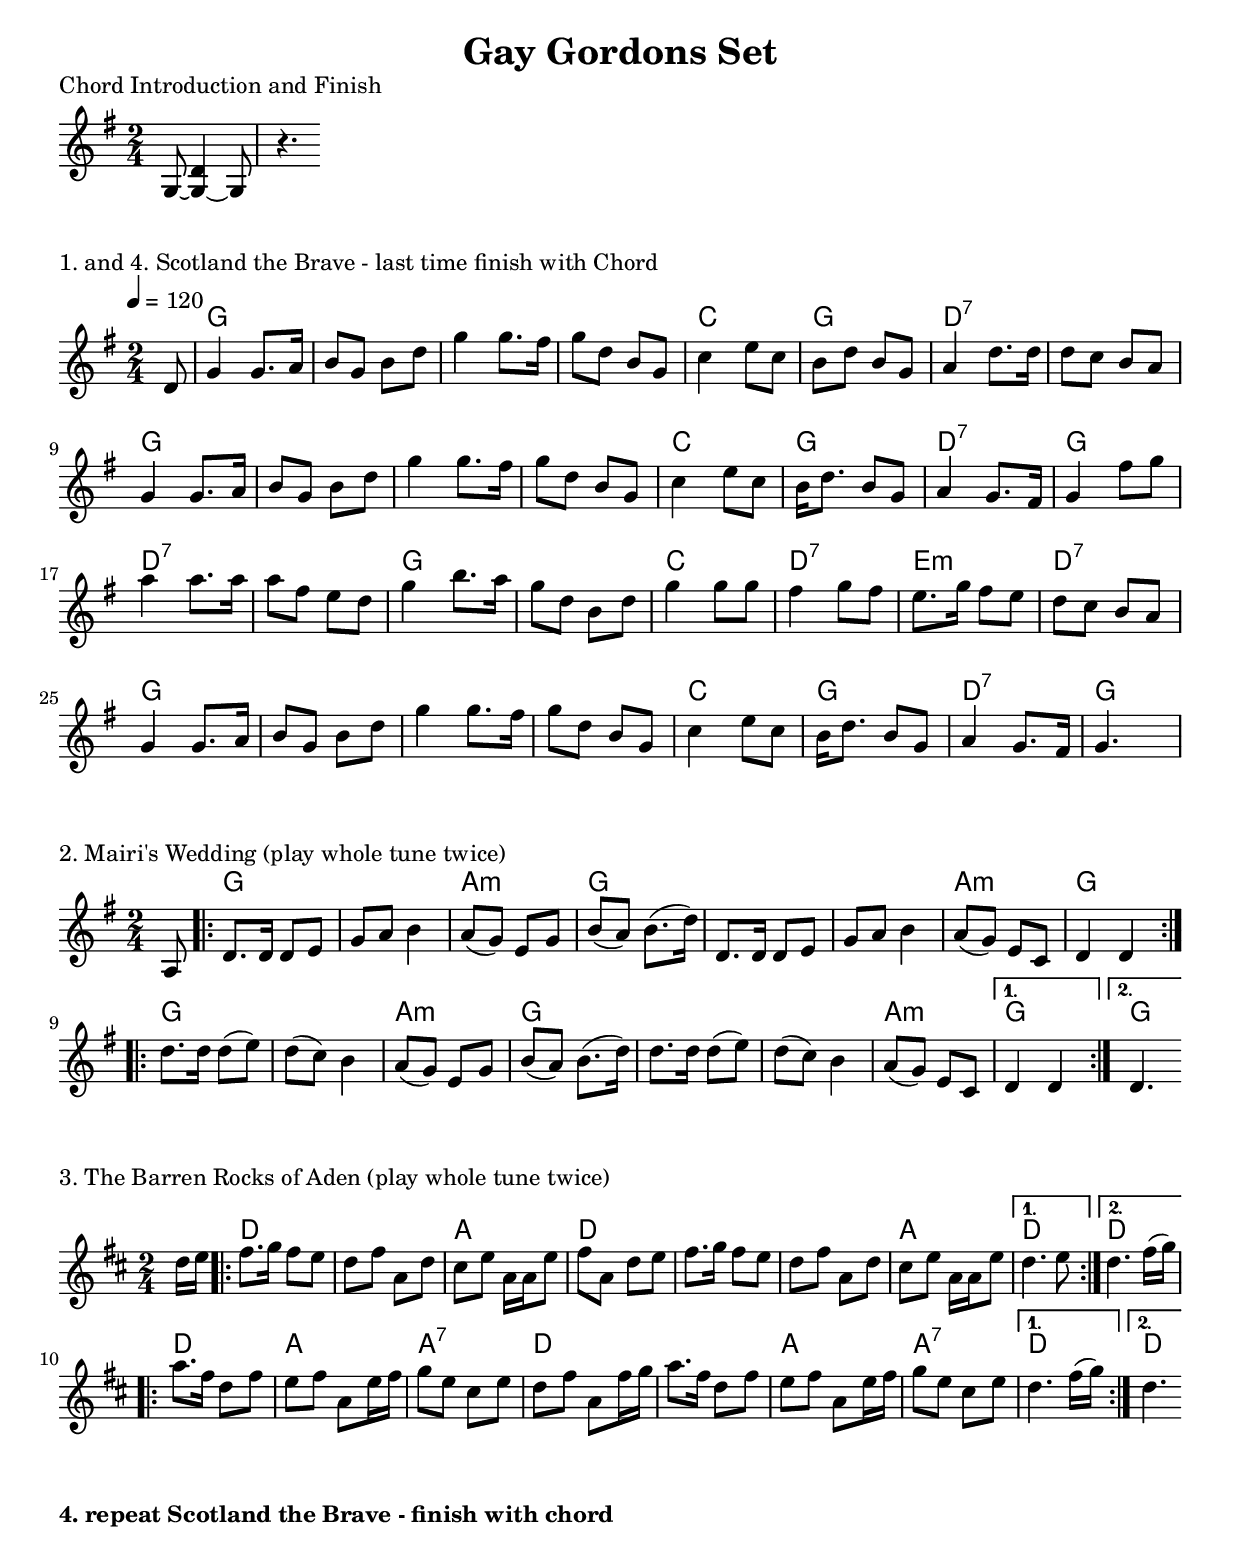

\version "2.18.2"  

\header{
  title = "Gay Gordons Set"
}

\include "english.ly"
\layout { indent = 0.0\cm }

\paper {
  page-count = #1
}

% ----------------------------------------------------------------------------
% ----------------------------------------------------------------------------
scotland_the_brave_melody = \relative d' {
  \clef treble
  \key g \major
  \time 2/4
  \tempo 4 = 120
  \partial 8 d8 | 
  g4 g8. a16 | b8 g b d | g4 g8. fs16 | g8 d b g | c4 e8 c | b d b g | a4 d8. d16 | d8 c b a | \break
  g4 g8. a16 | b8 g b d | g4 g8. fs16 | g8 d b g | c4 e8 c | b16 d8. b8 g | a4 g8. fs16 | g4 fs'8 g8 | \break
  a4 a8. a16 | a8 fs e d | g4 b8. a16 | g8 d b d | g4 g8 g | fs4 g8 fs | e8. g16 fs8 e | d c b a | \break
  g4 g8. a16 | b8 g b d | g4 g8. fs16 | g8 d b g | c4 e8 c | b16 d8. b8 g | a4 g8. fs16 | g4. s8
}

scotland_the_brave_chords = \chordmode {
  \partial 8 s8 |
  g2 | g | g | g | c | g | d:7 | d:7 | \break
  g2 | g | g | g | c | g | d:7 | g | \break
  d:7 | d:7 | g | g | c | d:7 | e:min | d:7 | \break
  g2 | g | g | g | c | g | d:7 | g
}

scotland_the_brave_song = \score {
  <<
    \new ChordNames {
      \set chordChanges = ##t
      \scotland_the_brave_chords
    }
    \new Staff \scotland_the_brave_melody
  >>
  % \midi { \tempo 4 = 120 }
}

% ----------------------------------------------------------------------------
% ----------------------------------------------------------------------------
mairis_wedding_melody = \relative d' {
  \clef treble
  \key g \major
  \time 2/4
  \partial 8 a8 | 
  \repeat volta 2 {
    d8. d16 d8 e | g a b4 | a8( g) e g | b( a) b8.( d16) | d,8. d16 d8 e | g a b4 | a8( g) e c | d4 d
  }
  \break
  {
    \repeat volta 2 {
      d'8. d16 d8( e) | d( c) b4 | a8( g) e g | b( a) b8.( d16) | d8. d16 d8( e) | d( c) b4 | a8( g) e c
    }
    \alternative {
      { d4 d4 }
	  { d4. }
	}
  }
}

mairis_wedding_chords = \chordmode {
  \partial 8 s8 |
  \repeat volta 2 {
    g2 | g | a:min | g | g | g | a:min | g
  }
  \break
  {
    \repeat volta 2 {
      g2 | g | a:min | g | g | g | a:min
    }
    \alternative {
      { g2 }
	  { g4. }
	}
  }
}

mairis_wedding_song = \score {
  <<
    \new ChordNames {
      \set chordChanges = ##t
      \mairis_wedding_chords
    }
    \new Staff \mairis_wedding_melody
  >>
  % \midi { \tempo 4 = 120 }
}


% ----------------------------------------------------------------------------
% ----------------------------------------------------------------------------
barren_rocks_melody = \relative d'' {
  \clef treble
  \key d \major
  \time 2/4
  \partial 8 d16 e16 | 
  \repeat volta 2 {
    fs8. g16 fs8 e | d fs a, d | cs e a,16 a16 e'8 | fs a, d e | fs8. g16 fs8 e | d fs a, d | cs e a,16 a16 e'8
  }
  \alternative {
    { d4. e8 }
    { d4. fs16( g16) }
  }
  \break
  \repeat volta 2 {
    a8. fs16 d8 fs | e fs a, e'16 fs16 | g8 e cs e | d fs a, fs'16 g16 | a8. fs16 d8 fs | e fs a, e'16 fs16 | g8 e cs e
  }
  \alternative {
    { d4. fs16( g16) }
    { d4. }
  }
}

barren_rocks_chords = \chordmode {
  \partial 8 s8 |
  \repeat volta 2 {
    d2 | d | a | d | d | d | a
  }
  \alternative {
    { d2 }
    { d2 }
  }
  \break
  \repeat volta 2 {
    d2 | a | a:7 | d | d | a | a:7
  }
  \alternative {
    { d2 }
    { d4. }
  }
}

barren_rocks_song = \score {
  <<
    \new ChordNames {
      \set chordChanges = ##t
      \barren_rocks_chords
    }
    \new Staff \barren_rocks_melody
  >>
  % \midi { \tempo 4 = 120 }
}


% ----------------------------------------------------------------------------
% ----------------------------------------------------------------------------

\markup { Chord Introduction and Finish }
\score { \relative g { \clef treble \time 2/4 \key g \major { g8 ~ <g d'>4 ~ g8 | r4. }  } }

\markup { 1. and 4. Scotland the Brave - last time finish with Chord }
\scotland_the_brave_song

\markup { 2. Mairi's Wedding (play whole tune twice) }
\mairis_wedding_song

\markup { 3. The Barren Rocks of Aden (play whole tune twice) }
\barren_rocks_song

\markup \bold{ 4. repeat Scotland the Brave - finish with chord }

